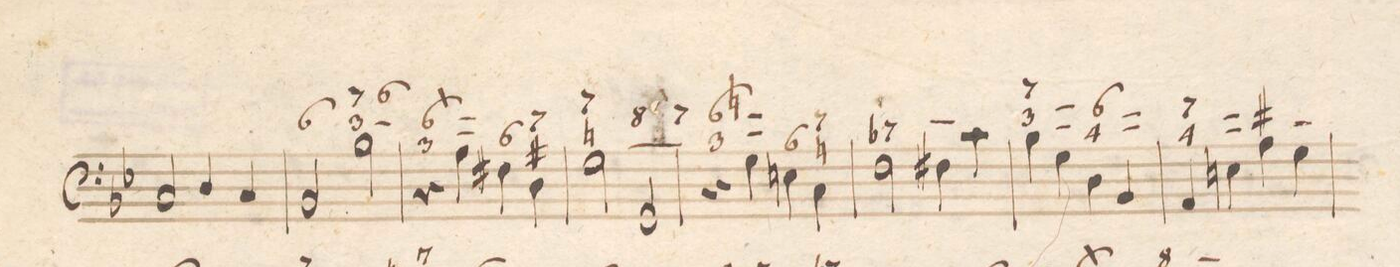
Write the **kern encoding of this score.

**kern	**fba	**dynam
*I"Organo	*	*
*clefF4	*	*
*k[b-e-]	*	*
*met(c)	*	*
*M4/4	*	*
2C/	.	.
4D/	.	.
4C/	.	.
=33	=33	=33
2BB-/	6	.
2B-\	7 3	.
.	6 _	.
=34	=34	=34
4r	6\ 3	.
4A\	_ _	.
4F#X\	6	.
4D\	7 #	.
=35	=35	=35
2G\	7 n	.
2GG/	8 7	.
=36	=36	=36
4r	6 3	.
4G\	_ _	.
4En\	6	.
4C/	7 n	.
=37	=37	=37
2F\	7-	.
.	_	.
4F#X\	.	.
4c\	.	.
=38	=38	=38
4B-\	7 3	.
4G\	_ _	.
4D\	6 4	.
4BB-/	_ _	.
=39	=39	=39
4AA/	7 4	.
4En\	_ _	.
4A\	#	.
4G\	_	.
=40	=40	=40
*-	*-	*-
